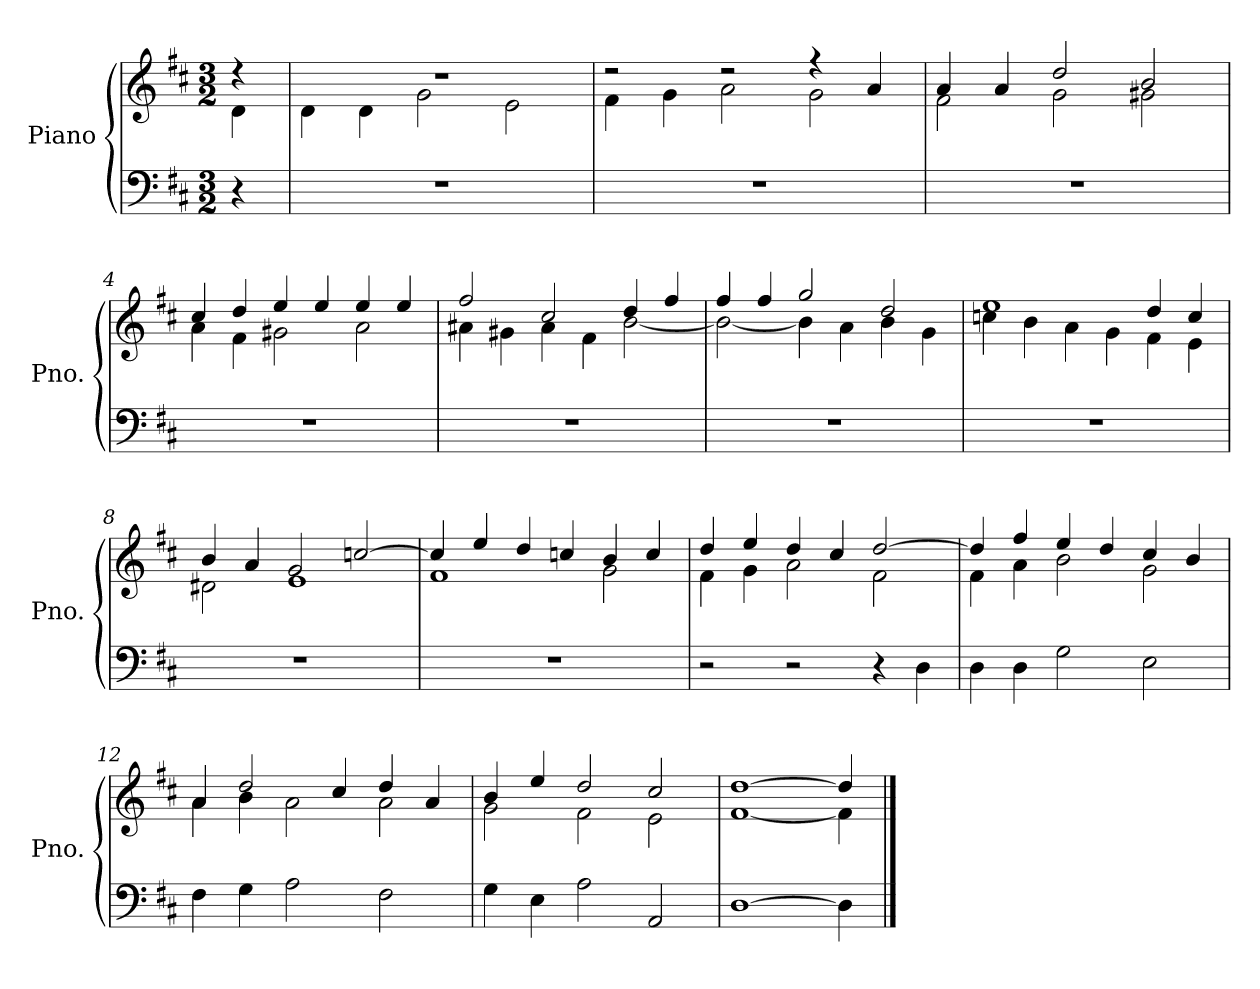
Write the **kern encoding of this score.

**kern	**kern
*part1	*part1
*staff2	*staff1
*I"Piano	*
*I'Pno.	*
*clefF4	*clefG2
*k[f#c#]	*k[f#c#]
*M3/2	*M3/2
*MM150	*MM150
=	=
*	*^
4r	4r	4d\
=1	=1	=1
1.r	1.r	4d\
.	.	4d\
.	.	2g\
.	.	2e\
=2	=2	=2
1.r	2r	4f#\
.	.	4g\
.	2r	2a\
.	4r	2g\
.	4a/	.
=3	=3	=3
1.r	4a/	2f#\
.	4a/	.
.	2dd/	2g\
.	2b/	2g#X\
=4	=4	=4
1.r	4cc#/	4a\
.	4dd/	4f#\
.	4ee/	2g#X\
.	4ee/	.
.	4ee/	2a\
.	4ee/	.
=5	=5	=5
1.r	2ff#/	4a#X\
.	.	4g#X\
.	2cc#/	4a#\
.	.	4f#\
.	4dd/	[2b\
.	4ff#/	.
=6	=6	=6
1.r	4ff#/	2b\_
.	4ff#/	.
.	2gg/	4b\]
.	.	4a\
.	2dd/	4b\
.	.	4g\
!!LO:LB:g=z	!!
=7	=7	=7
1.r	1ee	4ccn\
.	.	4b\
.	.	4a\
.	.	4g\
.	4dd/	4f#\
.	4cc/	4e\
=8	=8	=8
1.r	4b/	2d#X\
.	4a/	.
.	2g/	1e
.	[2ccn/	.
=9	=9	=9
1.r	4cc/]	1f#
.	4ee/	.
.	4dd/	.
.	4ccn/	.
.	4b/	2g\
.	4cc/	.
=10	=10	=10
2r	4dd/	4f#\
.	4ee/	4g\
2r	4dd/	2a\
.	4cc#/	.
4r	[2dd/	2f#\
4D\	.	.
=11	=11	=11
4D\	4dd/]	4f#\
4D\	4ff#/	4a\
2G\	4ee/	2b\
.	4dd/	.
2E\	4cc#/	2g\
.	4b/	.
=12	=12	=12
4F#\	4a/	4a\
4G\	2dd/	4b\
2A\	.	2a\
.	4cc#/	.
2F#\	4dd/	2a\
.	4a/	.
=13	=13	=13
4G\	4b/	2g\
4E\	4ee/	.
2A\	2dd/	2f#\
2AA/	2cc#/	2e\
!!LO:LB:g=z	!!
=14	=14	=14
[1D	[1dd	[1f#
4D\]	4dd/]	4f#\]
*	*v	*v
==	==
*-	*-
